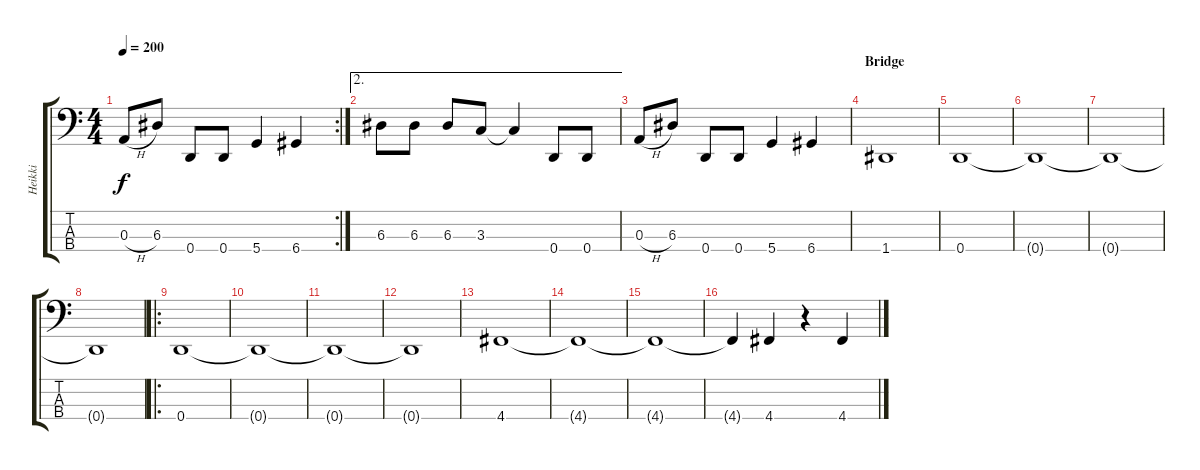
\track ("Heikki" "Heikki") {instrument electricbassfinger}
\staff {score tabs}
\tuning (G2 D2 A1 D1) {hide}
\rc 2
\ts (4 4)
\tempo 200
\clef f4
\ks c
0.3{h}.8{dy f} 6.3.8 0.4.8 0.4.8 5.4.4 6.4.4 |
\ae 2
6.3.8 6.3.8 6.3.8 3.3.8 3.3{t}.4 0.4.8 0.4.8 |
0.3{h}.8 6.3.8 0.4.8 0.4.8 5.4.4 6.4.4 |
\section ("" "Bridge")
1.4.1 |
0.4.1 |
0.4{t}.1 |
0.4{t}.1 |
0.4{t}.1 |
\ro
0.4.1 |
0.4{t}.1 |
0.4{t}.1 |
0.4{t}.1 |
4.4.1 |
4.4{t}.1 |
4.4{t}.1 |
4.4{t}.4 4.4.4 r.4 4.4.4
